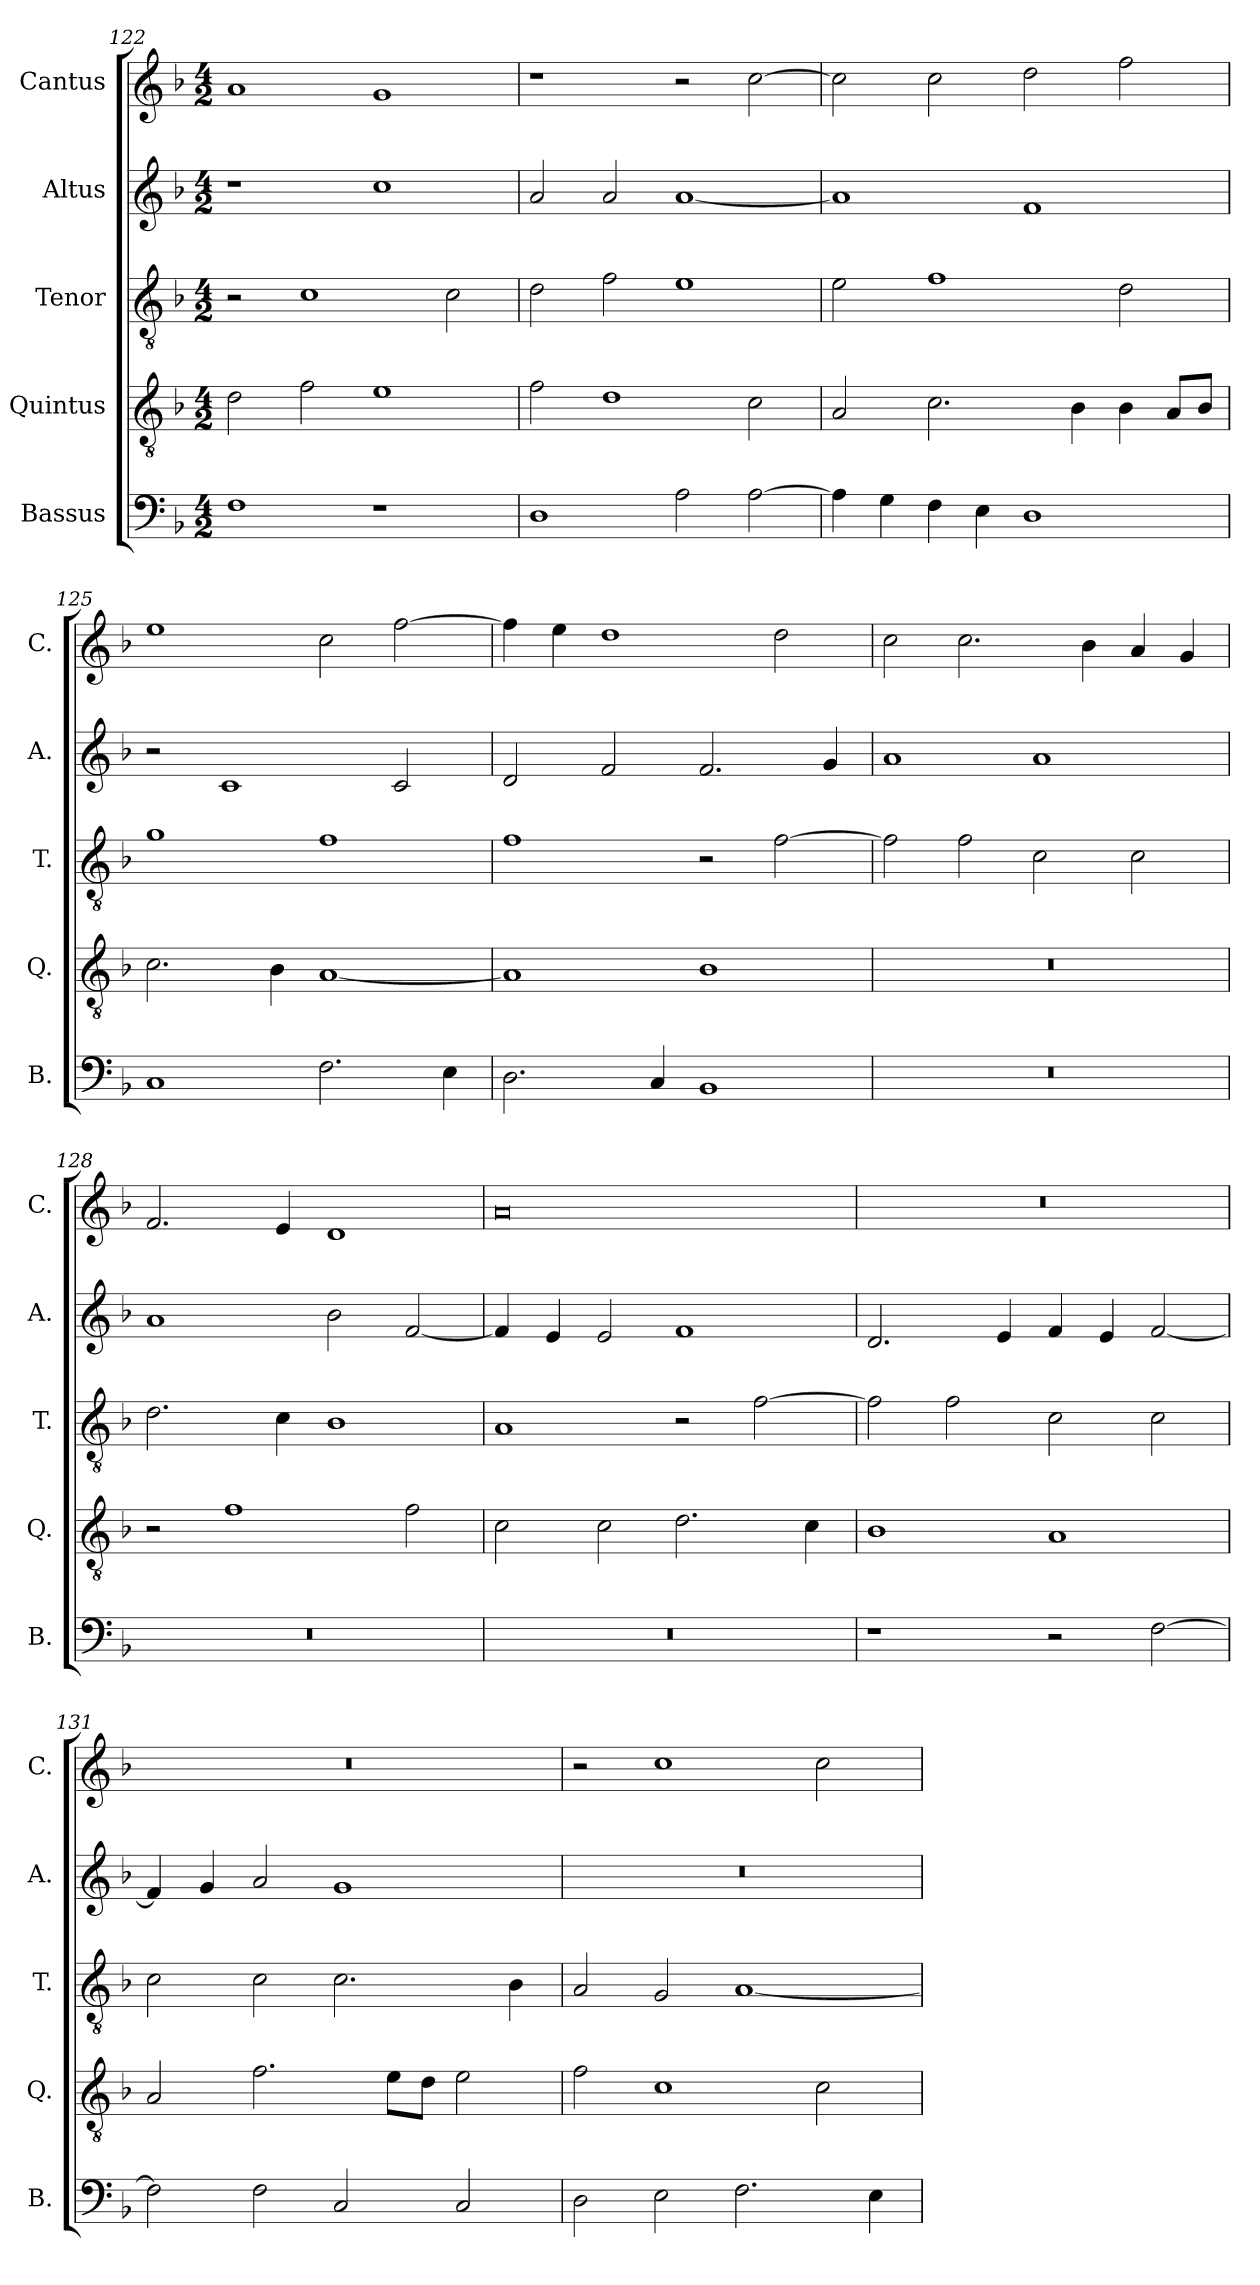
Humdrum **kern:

**kern	**kern	**kern	**kern	**kern
*part5	*part4	*part3	*part2	*part1
*staff5	*staff4	*staff3	*staff2	*staff1
*I"Bassus	*I"Quintus	*I"Tenor	*I"Altus	*I"Cantus
*I'B.	*I'Q.	*I'T.	*I'A.	*I'C.
*clefF4	*clefGv2	*clefGv2	*clefG2	*clefG2
*k[b-]	*k[b-]	*k[b-]	*k[b-]	*k[b-]
*M4/2	*M4/2	*M4/2	*M4/2	*M4/2
=122	=122	=122	=122	=122
1F	2d\	2r	1r	1a
.	2f\	1c	.	.
1r	1e	.	1cc	1g
.	.	2c\	.	.
=123	=123	=123	=123	=123
1D	2f\	2d\	2a/	1r
.	1d	2f\	2a/	.
2A\	.	1e	[1a	2r
[2A\	2c\	.	.	[2cc\
=124	=124	=124	=124	=124
4A\]	2A/	2e\	1a]	2cc\]
4G\	.	.	.	.
4F\	2.c\	1f	.	2cc\
4E\	.	.	.	.
1D	.	.	1f	2dd\
.	4B-\	.	.	.
.	4B-\	2d\	.	2ff\
.	8A/L	.	.	.
.	8B-/J	.	.	.
=125	=125	=125	=125	=125
1C	2.c\	1g	2r	1ee
.	.	.	1c	.
.	4B-\	.	.	.
2.F\	[1A	1f	.	2cc\
.	.	.	2c/	[2ff\
4E\	.	.	.	.
=126	=126	=126	=126	=126
2.D\	1A]	1f	2d/	4ff\]
.	.	.	.	4ee\
.	.	.	2f/	1dd
4C/	.	.	.	.
1BB-	1B-	2r	2.f/	.
.	.	[2f\	.	2dd\
.	.	.	4g/	.
=127	=127	=127	=127	=127
0r	0r	2f\]	1a	2cc\
.	.	2f\	.	2.cc\
.	.	2c\	1a	.
.	.	.	.	4b-\
.	.	2c\	.	4a/
.	.	.	.	4g/
=128	=128	=128	=128	=128
0r	2r	2.d\	1a	2.f/
.	1f	.	.	.
.	.	4c\	.	4e/
.	.	1B-	2b-\	1d
.	2f\	.	[2f/	.
=129	=129	=129	=129	=129
0r	2c\	1A	4f/]	0a
.	.	.	4e/	.
.	2c\	.	2e/	.
.	2.d\	2r	1f	.
.	.	[2f\	.	.
.	4c\	.	.	.
=130	=130	=130	=130	=130
1r	1B-	2f\]	2.d/	0r
.	.	2f\	.	.
.	.	.	4e/	.
2r	1A	2c\	4f/	.
.	.	.	4e/	.
[2F\	.	2c\	[2f/	.
=131	=131	=131	=131	=131
2F\]	2A/	2c\	4f/]	0r
.	.	.	4g/	.
2F\	2.f\	2c\	2a/	.
2C/	.	2.c\	1g	.
.	8e\L	.	.	.
.	8d\J	.	.	.
2C/	2e\	.	.	.
.	.	4B-\	.	.
=132	=132	=132	=132	=132
2D\	2f\	2A/	0r	2r
2E\	1c	2G/	.	1cc
2.F\	.	[1A	.	.
.	2c\	.	.	2cc\
4E\	.	.	.	.
=	=	=	=	=
*-	*-	*-	*-	*-
